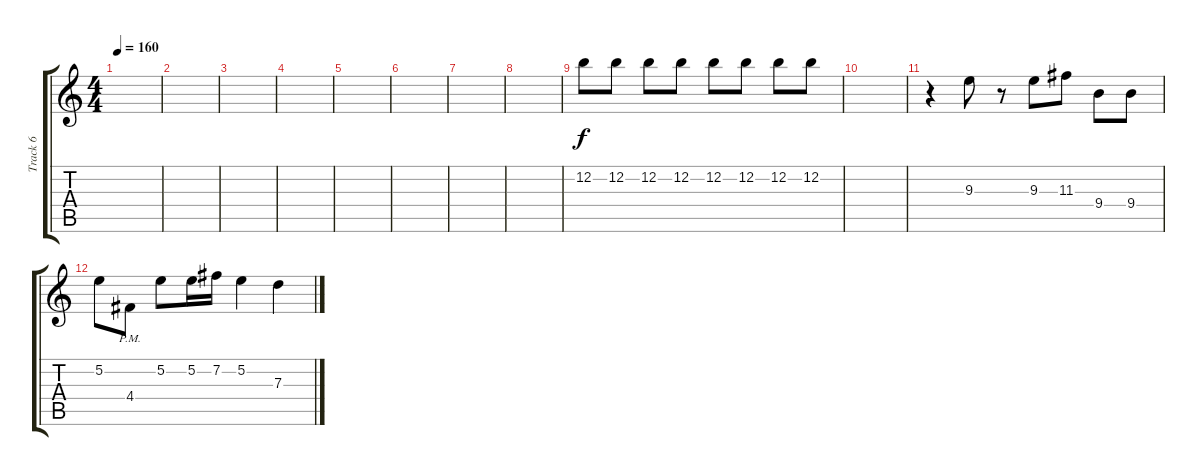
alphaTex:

\track ("Track 6" "Track 6") {instrument overdrivenguitar}
\staff {score tabs}
\tuning (E4 B3 G3 D3 A2 E2) {hide}
\ts (4 4)
\tempo 160
\clef g2
\ks c
|
|
|
|
|
|
|
|
12.2.8 12.2.8 12.2.8 12.2.8 12.2.8 12.2.8 12.2.8 12.2.8 |
|
r.4 9.3.8 r.8 9.3.8 11.3.8 9.4.8 9.4.8 |
5.2.8 4.4{pm}.8 5.2.8 5.2.16 7.2.16 5.2.4 7.3.4
